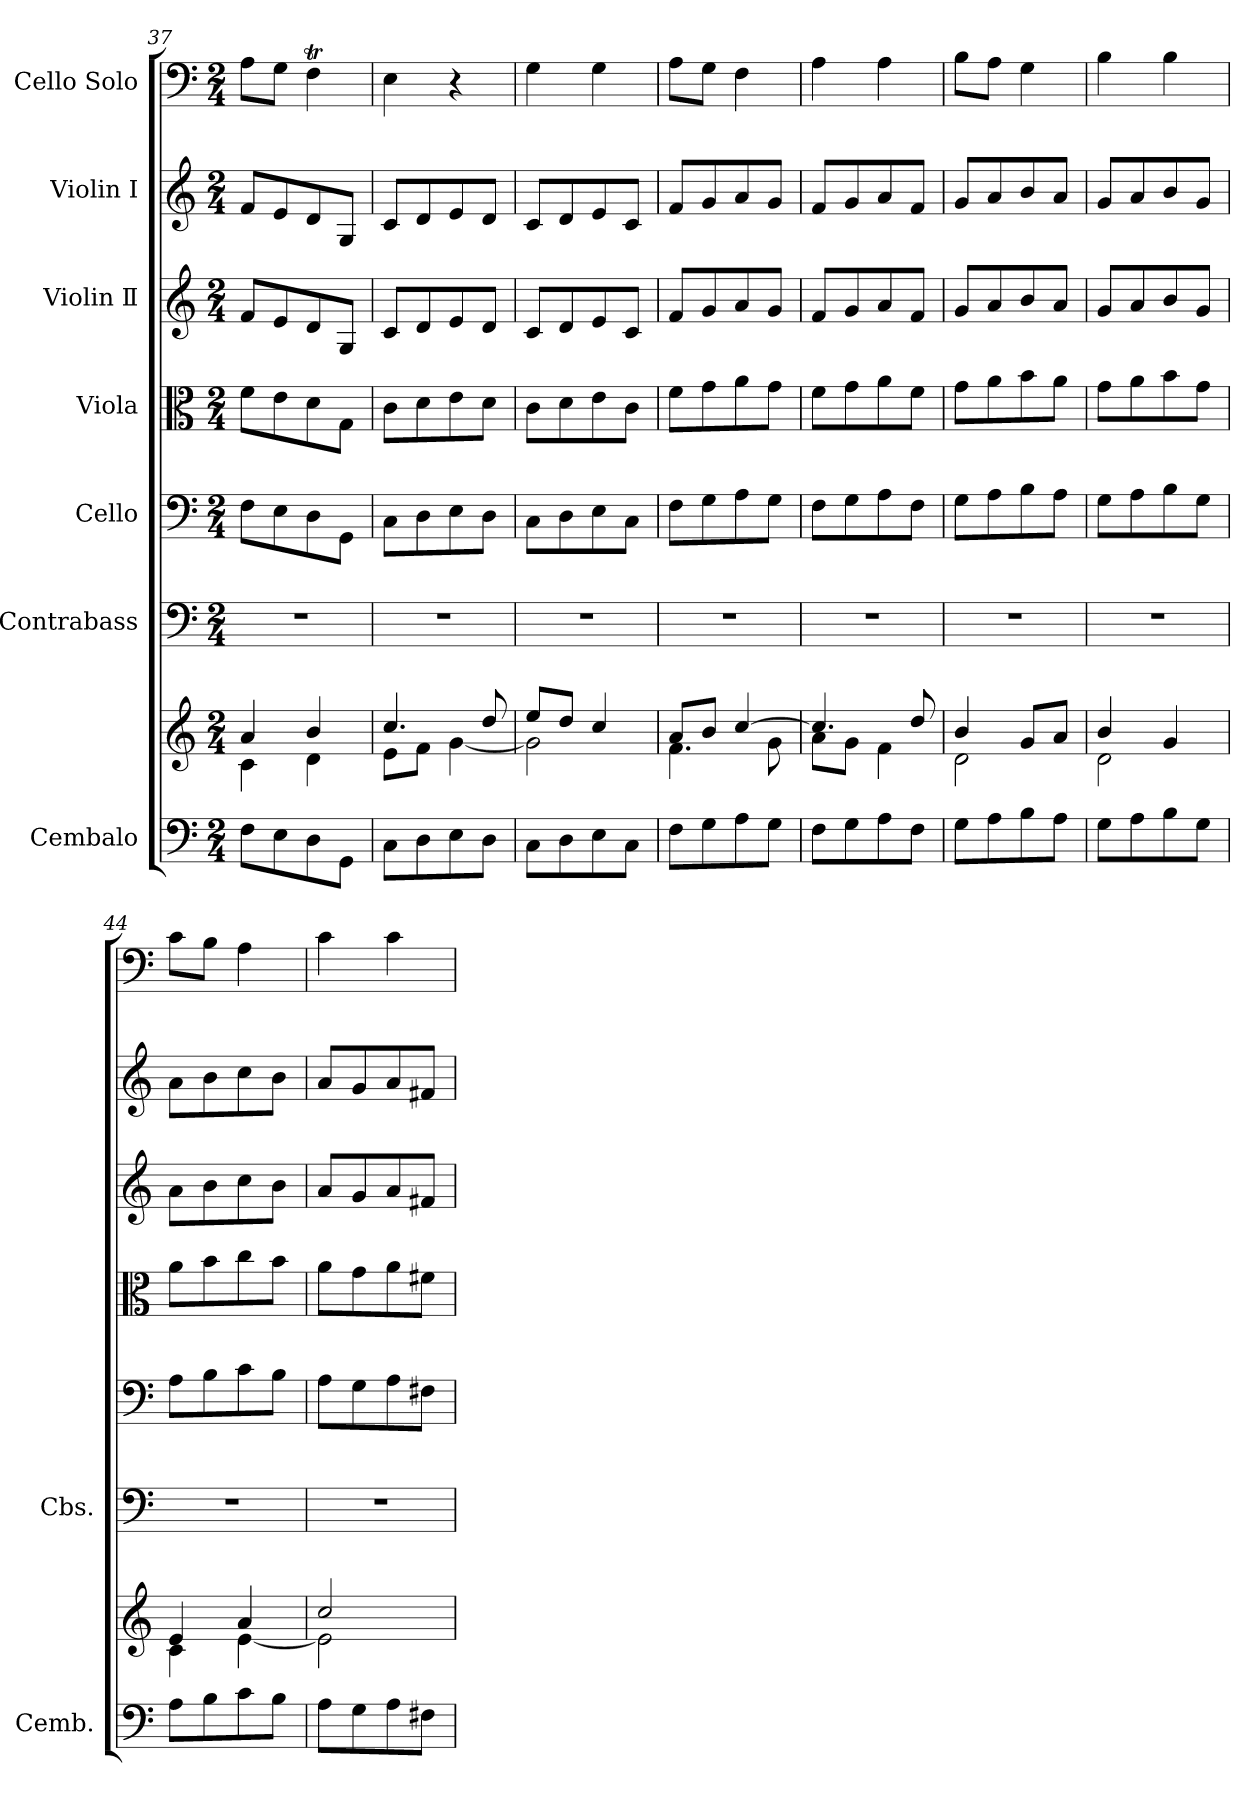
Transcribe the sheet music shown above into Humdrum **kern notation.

**kern	**kern	**kern	**kern	**kern	**kern	**kern	**kern
*part7	*part7	*part6	*part5	*part4	*part3	*part2	*part1
*staff8	*staff7	*staff6	*staff5	*staff4	*staff3	*staff2	*staff1
*I"Cembalo	*	*I"Contrabass	*I"Cello	*I"Viola	*I"Violin Ⅱ	*I"Violin Ⅰ	*I"Cello Solo
*I'Cemb.	*	*I'Cbs.	*	*	*	*	*
*clefF4	*clefG2	*clefF4	*clefF4	*clefC3	*clefG2	*clefG2	*clefF4
*	*	*ITrd7c12	*	*	*	*	*
*k[]	*k[]	*k[]	*k[]	*k[]	*k[]	*k[]	*k[]
*M2/4	*M2/4	*M2/4	*M2/4	*M2/4	*M2/4	*M2/4	*M2/4
=37	=37	=37	=37	=37	=37	=37	=37
*	*^	*	*	*	*	*	*
8F\L	4a/	4c\	2r	8F\L	8f\L	8f/L	8f/L	8A\L
8E\	.	.	.	8E\	8e\	8e/	8e/	8G\J
8D\	4b/	4d\	.	8D\	8d\	8d/	8d/	4FT\
8GG\J	.	.	.	8GG\J	8G\J	8G/J	8G/J	.
=38	=38	=38	=38	=38	=38	=38	=38	=38
8C\L	4.cc/	8e\L	2r	8C\L	8c\L	8c/L	8c/L	4E\
8D\	.	8f\J	.	8D\	8d\	8d/	8d/	.
8E\	.	[4g\	.	8E\	8e\	8e/	8e/	4r
8D\J	8dd/	.	.	8D\J	8d\J	8d/J	8d/J	.
=39	=39	=39	=39	=39	=39	=39	=39	=39
8C\L	8ee/L	2g\]	2r	8C\L	8c\L	8c/L	8c/L	4G\
8D\	8dd/J	.	.	8D\	8d\	8d/	8d/	.
8E\	4cc/	.	.	8E\	8e\	8e/	8e/	4G\
8C\J	.	.	.	8C\J	8c\J	8c/J	8c/J	.
=40	=40	=40	=40	=40	=40	=40	=40	=40
8F\L	8a/L	4.f\	2r	8F\L	8f\L	8f/L	8f/L	8A\L
8G\	8b/J	.	.	8G\	8g\	8g/	8g/	8G\J
8A\	[4cc/	.	.	8A\	8a\	8a/	8a/	4F\
8G\J	.	8g\	.	8G\J	8g\J	8g/J	8g/J	.
=41	=41	=41	=41	=41	=41	=41	=41	=41
8F\L	4.cc/]	8a\L	2r	8F\L	8f\L	8f/L	8f/L	4A\
8G\	.	8g\J	.	8G\	8g\	8g/	8g/	.
8A\	.	4f\	.	8A\	8a\	8a/	8a/	4A\
8F\J	8dd/	.	.	8F\J	8f\J	8f/J	8f/J	.
=42	=42	=42	=42	=42	=42	=42	=42	=42
8G\L	4b/	2d\	2r	8G\L	8g\L	8g/L	8g/L	8B\L
8A\	.	.	.	8A\	8a\	8a/	8a/	8A\J
8B\	8g/L	.	.	8B\	8b\	8b/	8b/	4G\
8A\J	8a/J	.	.	8A\J	8a\J	8a/J	8a/J	.
=43	=43	=43	=43	=43	=43	=43	=43	=43
8G\L	4b/	2d\	2r	8G\L	8g\L	8g/L	8g/L	4B\
8A\	.	.	.	8A\	8a\	8a/	8a/	.
8B\	4g/	.	.	8B\	8b\	8b/	8b/	4B\
8G\J	.	.	.	8G\J	8g\J	8g/J	8g/J	.
=44	=44	=44	=44	=44	=44	=44	=44	=44
8A\L	4e/	4c\	2r	8A\L	8a\L	8a\L	8a\L	8c\L
8B\	.	.	.	8B\	8b\	8b\	8b\	8B\J
8c\	4a/	[4e\	.	8c\	8cc\	8cc\	8cc\	4A\
8B\J	.	.	.	8B\J	8b\J	8b\J	8b\J	.
=45	=45	=45	=45	=45	=45	=45	=45	=45
8A\L	2cc/	2e\]	2r	8A\L	8a\L	8a/L	8a/L	4c\
8G\	.	.	.	8G\	8g\	8g/	8g/	.
8A\	.	.	.	8A\	8a\	8a/	8a/	4c\
8F#X\J	.	.	.	8F#X\J	8f#X\J	8f#X/J	8f#X/J	.
*	*v	*v	*	*	*	*	*	*
=	=	=	=	=	=	=	=
*-	*-	*-	*-	*-	*-	*-	*-
